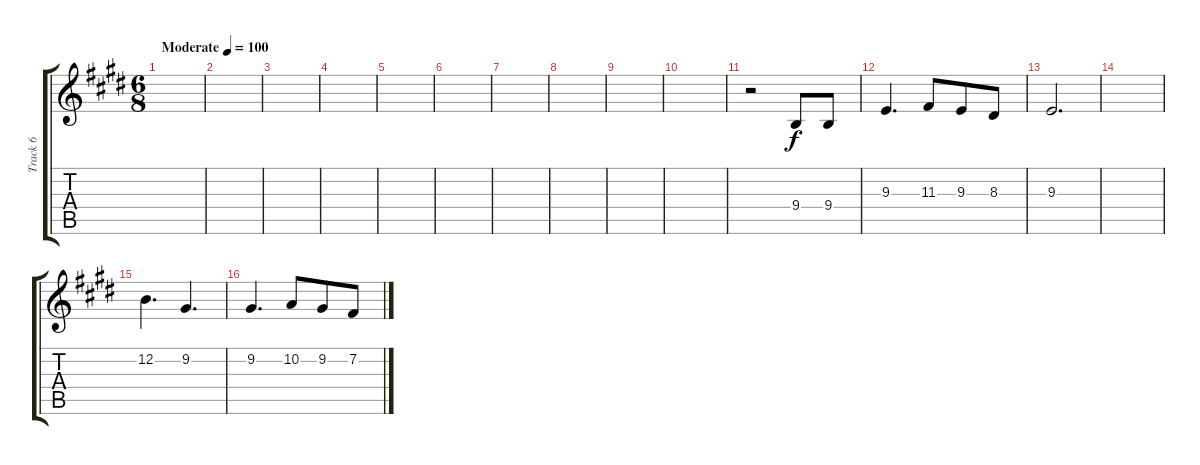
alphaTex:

\track ("Track 6" "Track 6") {instrument flute}
\staff {score tabs}
\tuning (E4 B3 G3 D3 A2 E2) {hide}
\ts (6 8)
\tempo (100 "Moderate")
\clef g2
\ks c#minor
|
|
|
|
|
|
|
|
|
|
r.2 9.4.8 9.4.8 |
9.3.4{d} 11.3.8 9.3.8 8.3.8 |
9.3.2{d} |
|
12.2.4{d} 9.2.4{d} |
9.2.4{d} 10.2.8 9.2.8 7.2.8
